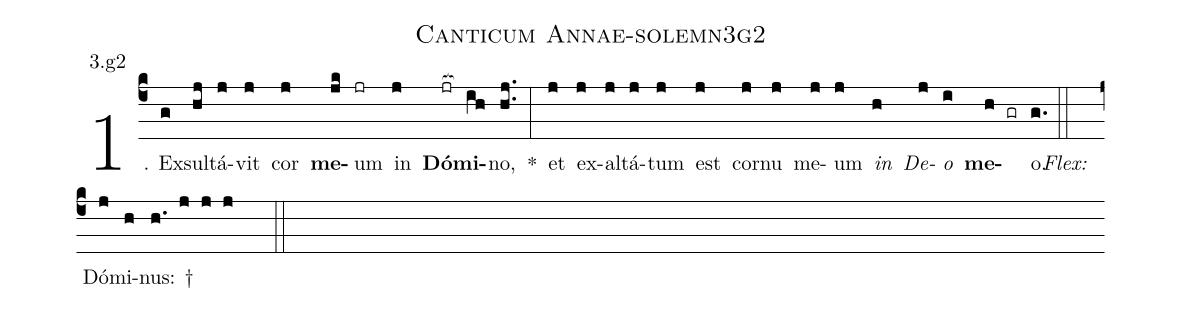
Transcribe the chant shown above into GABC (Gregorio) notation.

name: Canticum Annae-solemn3g2;
annotation: 3.g2;
%%
(c4)1. Ex(g)sul(hj)tá(j)vit(j) cor(j) <b>me</b>(jk)um(jr) in(j) <b>Dó</b>(jr[ocb:1{])<b>mi</b>(ih[ocb:0}])no,(hj..) *(:) et(j) ex(j)al(j)tá(j)tum(j) est(j) cor(j)nu(j) me(j)um(j) <i>in</i>(h) <i>De</i>(j)<i>o</i>(i) <b>me</b>(h gr)o.(g.) (::)
<i>Flex:</i>()  Dó(j)mi(h)nus: †(h. j j j  ::)
